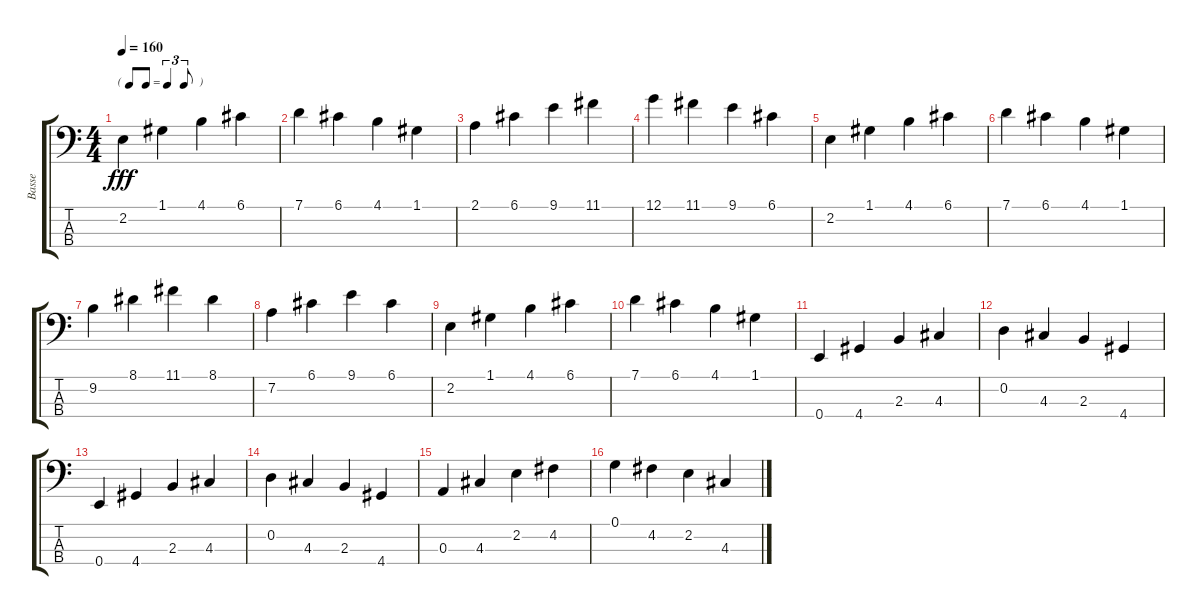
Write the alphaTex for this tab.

\track ("Basse" "Basse") {mute instrument electricbassfinger}
\staff {score tabs}
\tuning (G2 D2 A1 E1) {hide}
\ts (4 4)
\tf triplet8th
\tempo 160
\clef f4
\ks c
2.2.4{dy fff} 1.1.4 4.1.4 6.1.4 |
7.1.4 6.1.4 4.1.4 1.1.4 |
2.1.4 6.1.4 9.1.4 11.1.4 |
12.1.4 11.1.4 9.1.4 6.1.4 |
2.2.4 1.1.4 4.1.4 6.1.4 |
7.1.4 6.1.4 4.1.4 1.1.4 |
9.2.4 8.1.4 11.1.4 8.1.4 |
7.2.4 6.1.4 9.1.4 6.1.4 |
2.2.4 1.1.4 4.1.4 6.1.4 |
7.1.4 6.1.4 4.1.4 1.1.4 |
0.4.4 4.4.4 2.3.4 4.3.4 |
0.2.4 4.3.4 2.3.4 4.4.4 |
0.4.4 4.4.4 2.3.4 4.3.4 |
0.2.4 4.3.4 2.3.4 4.4.4 |
0.3.4 4.3.4 2.2.4 4.2.4 |
0.1.4 4.2.4 2.2.4 4.3.4
